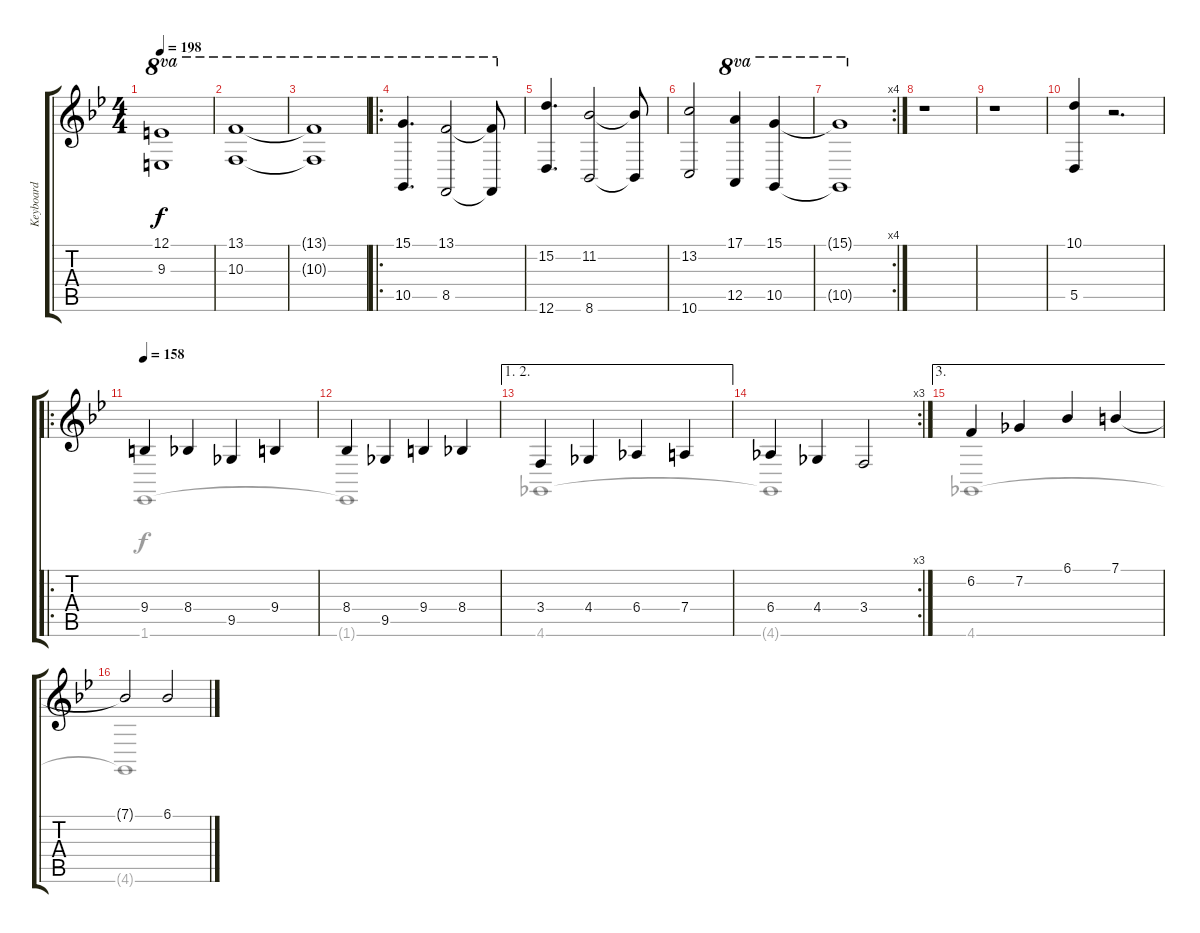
\track ("Keyboard" "Keyboard") {instrument synthstrings1}
\staff {score tabs}
\tuning (E4 B3 G3 D3 A2 D2) {hide}
\voice
\ts (4 4)
\tempo 198
\clef g2
\ks bb
(12.1{t} 9.3{t}).1{ot 8va dy f} |
(13.1 10.3).1{ot 8va} |
(13.1{t} 10.3{t}).1{ot 8va} |
\ro
(15.1 10.5).4{d ot 8va} (13.1 8.5).2{ot 8va} (13.1{t} 8.5{t}).8{ot 8va} |
(15.2 12.6).4{d} (11.2 8.6).2 (11.2{t} 8.6{t}).8 |
(13.2 10.6).2 (17.1 12.5).4{ot 8va} (15.1 10.5).4{ot 8va} |
\rc 4
(15.1{t} 10.5{t}).1{ot 8va} |
r.1 |
r.1 |
(10.1 5.5).4 r.2{d} |
\ro
\tempo 158
9.4.4 8.4.4 9.5.4 9.4.4 |
8.4.4 9.5.4 9.4.4 8.4.4 |
\ae (1 2)
3.4.4 4.4.4 6.4.4 7.4.4 |
\rc 3
6.4.4 4.4.4 3.4.2 |
\ae 3
6.2.4 7.2.4 6.1.4 7.1.4 |
7.1{t}.2 6.1.2
\voice
\clef g2
\ottava regular
\simile none
\ks bb
|
|
|
|
|
|
|
|
|
|
1.6.1 |
1.6{t}.1 |
4.6.1 |
4.6{t}.1 |
4.6.1 |
4.6{t}.1
